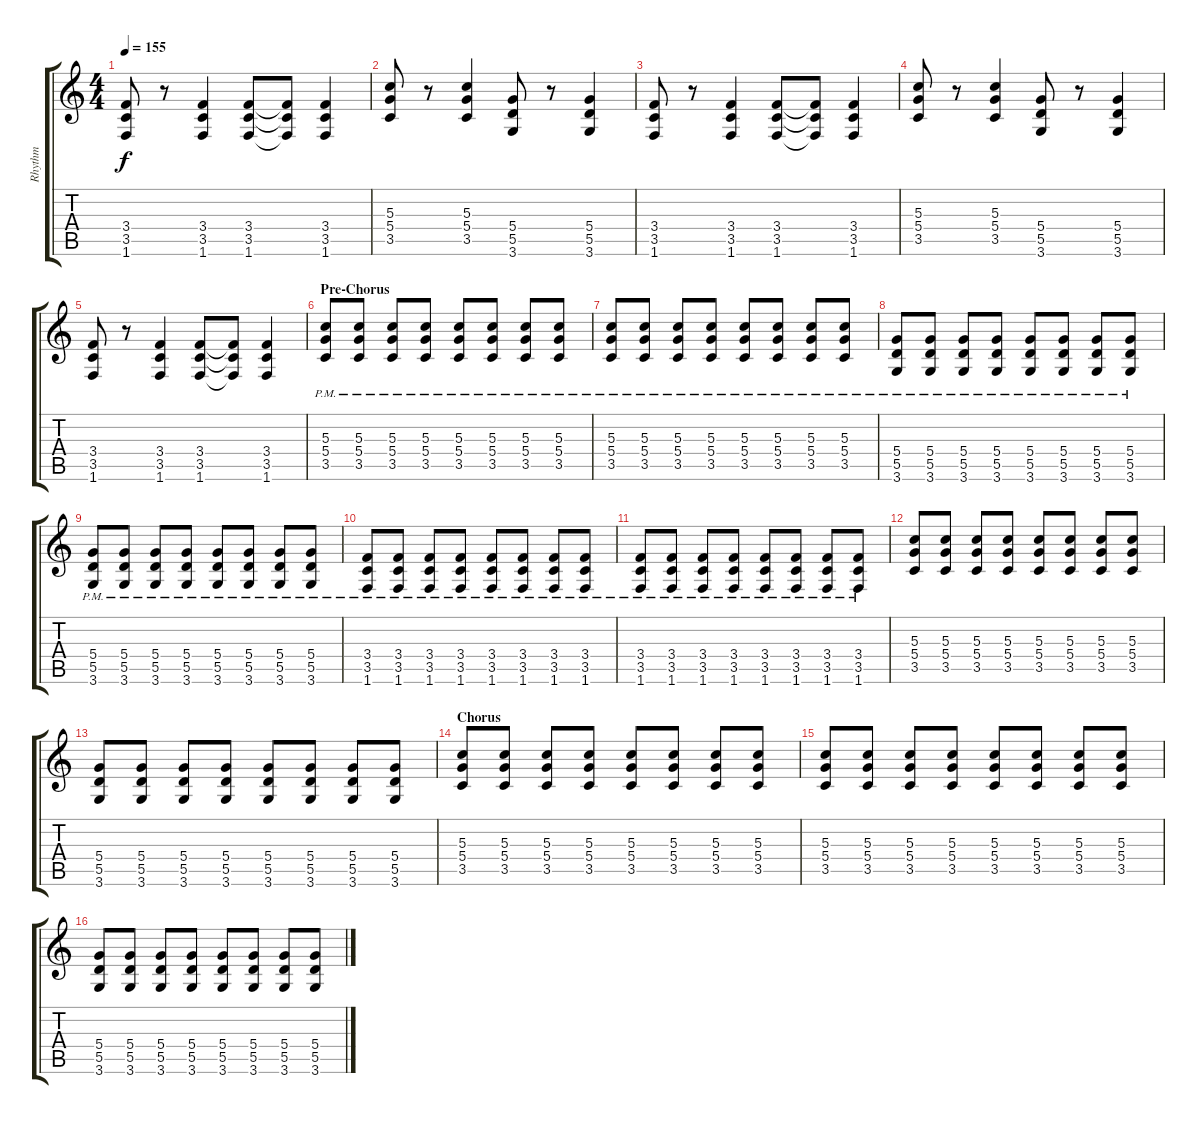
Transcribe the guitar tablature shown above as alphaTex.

\track ("Rhythm" "Rhythm") {instrument distortionguitar}
\staff {score tabs}
\tuning (E4 B3 G3 D3 A2 E2) {hide}
\ts (4 4)
\tempo 155
\clef g2
\ks c
(3.4 3.5 1.6).8{dy f} r.8 (3.4 3.5 1.6).4 (3.4 3.5 1.6).8 (3.4{t} 3.5{t} 1.6{t}).8 (3.4 3.5 1.6).4 |
(5.3 5.4 3.5).8 r.8 (5.3 5.4 3.5).4 (5.4 5.5 3.6).8 r.8 (5.4 5.5 3.6).4 |
(3.4 3.5 1.6).8 r.8 (3.4 3.5 1.6).4 (3.4 3.5 1.6).8 (3.4{t} 3.5{t} 1.6{t}).8 (3.4 3.5 1.6).4 |
(5.3 5.4 3.5).8 r.8 (5.3 5.4 3.5).4 (5.4 5.5 3.6).8 r.8 (5.4 5.5 3.6).4 |
(3.4 3.5 1.6).8 r.8 (3.4 3.5 1.6).4 (3.4 3.5 1.6).8 (3.4{t} 3.5{t} 1.6{t}).8 (3.4 3.5 1.6).4 |
\section ("" "Pre-Chorus")
(5.3{pm} 5.4{pm} 3.5{pm}).8 (5.3{pm} 5.4{pm} 3.5{pm}).8 (5.3{pm} 5.4{pm} 3.5{pm}).8 (5.3{pm} 5.4{pm} 3.5{pm}).8 (5.3{pm} 5.4{pm} 3.5{pm}).8 (5.3{pm} 5.4{pm} 3.5{pm}).8 (5.3{pm} 5.4{pm} 3.5{pm}).8 (5.3{pm} 5.4{pm} 3.5{pm}).8 |
(5.3{pm} 5.4{pm} 3.5{pm}).8 (5.3{pm} 5.4{pm} 3.5{pm}).8 (5.3{pm} 5.4{pm} 3.5{pm}).8 (5.3{pm} 5.4{pm} 3.5{pm}).8 (5.3{pm} 5.4{pm} 3.5{pm}).8 (5.3{pm} 5.4{pm} 3.5{pm}).8 (5.3{pm} 5.4{pm} 3.5{pm}).8 (5.3{pm} 5.4{pm} 3.5{pm}).8 |
(5.4{pm} 5.5{pm} 3.6{pm}).8 (5.4{pm} 5.5{pm} 3.6{pm}).8 (5.4{pm} 5.5{pm} 3.6{pm}).8 (5.4{pm} 5.5{pm} 3.6{pm}).8 (5.4{pm} 5.5{pm} 3.6{pm}).8 (5.4{pm} 5.5{pm} 3.6{pm}).8 (5.4{pm} 5.5{pm} 3.6{pm}).8 (5.4{pm} 5.5{pm} 3.6{pm}).8 |
(5.4{pm} 5.5{pm} 3.6{pm}).8 (5.4{pm} 5.5{pm} 3.6{pm}).8 (5.4{pm} 5.5{pm} 3.6{pm}).8 (5.4{pm} 5.5{pm} 3.6{pm}).8 (5.4{pm} 5.5{pm} 3.6{pm}).8 (5.4{pm} 5.5{pm} 3.6{pm}).8 (5.4{pm} 5.5{pm} 3.6{pm}).8 (5.4{pm} 5.5{pm} 3.6{pm}).8 |
(3.4{pm} 3.5{pm} 1.6{pm}).8 (3.4{pm} 3.5{pm} 1.6{pm}).8 (3.4{pm} 3.5{pm} 1.6{pm}).8 (3.4{pm} 3.5{pm} 1.6{pm}).8 (3.4{pm} 3.5{pm} 1.6{pm}).8 (3.4{pm} 3.5{pm} 1.6{pm}).8 (3.4{pm} 3.5{pm} 1.6{pm}).8 (3.4{pm} 3.5{pm} 1.6{pm}).8 |
(3.4{pm} 3.5{pm} 1.6{pm}).8 (3.4{pm} 3.5{pm} 1.6{pm}).8 (3.4{pm} 3.5{pm} 1.6{pm}).8 (3.4{pm} 3.5{pm} 1.6{pm}).8 (3.4{pm} 3.5{pm} 1.6{pm}).8 (3.4{pm} 3.5{pm} 1.6{pm}).8 (3.4{pm} 3.5{pm} 1.6{pm}).8 (3.4{pm} 3.5{pm} 1.6{pm}).8 |
(5.3 5.4 3.5).8 (5.3 5.4 3.5).8 (5.3 5.4 3.5).8 (5.3 5.4 3.5).8 (5.3 5.4 3.5).8 (5.3 5.4 3.5).8 (5.3 5.4 3.5).8 (5.3 5.4 3.5).8 |
(5.4 5.5 3.6).8 (5.4 5.5 3.6).8 (5.4 5.5 3.6).8 (5.4 5.5 3.6).8 (5.4 5.5 3.6).8 (5.4 5.5 3.6).8 (5.4 5.5 3.6).8 (5.4 5.5 3.6).8 |
\section ("" "Chorus")
(5.3 5.4 3.5).8 (5.3 5.4 3.5).8 (5.3 5.4 3.5).8 (5.3 5.4 3.5).8 (5.3 5.4 3.5).8 (5.3 5.4 3.5).8 (5.3 5.4 3.5).8 (5.3 5.4 3.5).8 |
(5.3 5.4 3.5).8 (5.3 5.4 3.5).8 (5.3 5.4 3.5).8 (5.3 5.4 3.5).8 (5.3 5.4 3.5).8 (5.3 5.4 3.5).8 (5.3 5.4 3.5).8 (5.3 5.4 3.5).8 |
(5.4 5.5 3.6).8 (5.4 5.5 3.6).8 (5.4 5.5 3.6).8 (5.4 5.5 3.6).8 (5.4 5.5 3.6).8 (5.4 5.5 3.6).8 (5.4 5.5 3.6).8 (5.4 5.5 3.6).8
